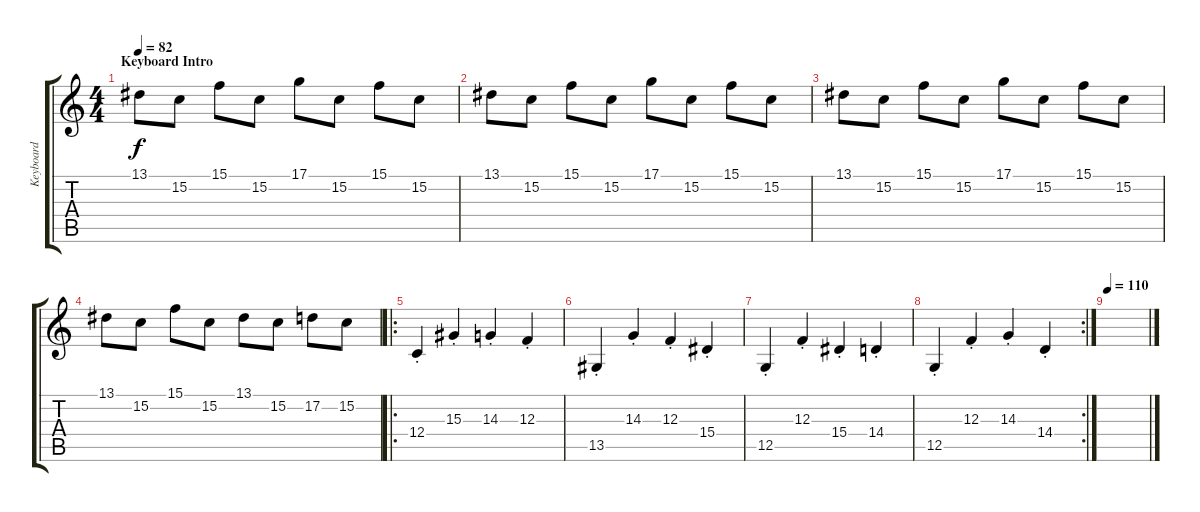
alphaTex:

\track ("Keyboard" "Keyboard") {instrument electricgrandpiano}
\staff {score tabs}
\tuning (D4 A3 F3 C3 G2 C2) {hide}
\ts (4 4)
\section ("" "Keyboard Intro")
\tempo 82
\clef g2
\ks c
13.1.8{dy f instrument electricgrandpiano} 15.2.8 15.1.8 15.2.8 17.1.8 15.2.8 15.1.8 15.2.8 |
13.1.8 15.2.8 15.1.8 15.2.8 17.1.8 15.2.8 15.1.8 15.2.8 |
13.1.8 15.2.8 15.1.8 15.2.8 17.1.8 15.2.8 15.1.8 15.2.8 |
13.1.8 15.2.8 15.1.8 15.2.8 13.1.8 15.2.8 17.2.8 15.2.8 |
\ro
12.4{st}.4 15.3{st}.4 14.3{st}.4 12.3{st}.4 |
13.5{st}.4 14.3{st}.4 12.3{st}.4 15.4{st}.4 |
12.5{st}.4 12.3{st}.4 15.4{st}.4 14.4{st}.4 |
\rc 2
12.5{st}.4 12.3{st}.4 14.3{st}.4 14.4{st}.4 |
\tempo 110
